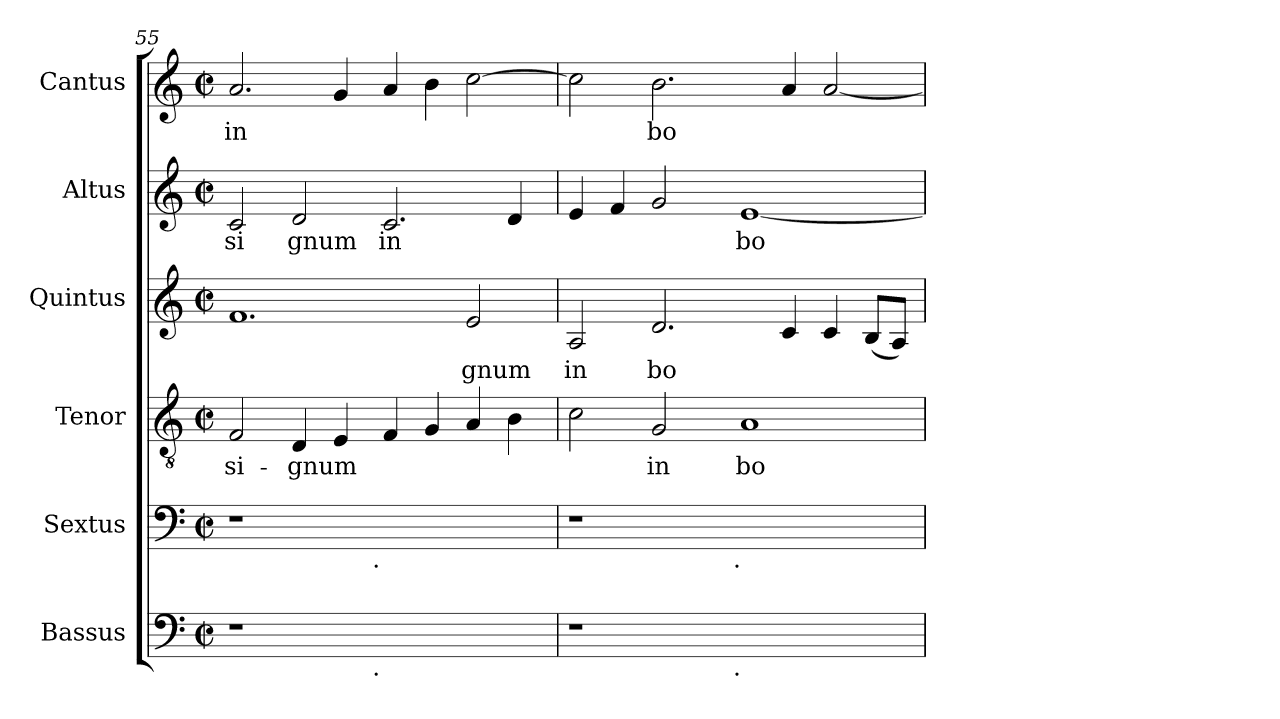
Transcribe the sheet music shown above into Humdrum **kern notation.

**kern	**kern	**kern	**text	**kern	**text	**kern	**text	**kern	**text
*part6	*part5	*part4	*part4	*part3	*part3	*part2	*part2	*part1	*part1
*staff6	*staff5	*staff4	*staff4	*staff3	*staff3	*staff2	*staff2	*staff1	*staff1
*I"Bassus	*I"Sextus	*I"Tenor	*	*I"Quintus	*	*I"Altus	*	*I"Cantus	*
!!LO:LB:g=z
*clefF4	*clefF4	*clefGv2	*	*clefG2	*	*clefG2	*	*clefG2	*
*k[]	*k[]	*k[]	*	*k[]	*	*k[]	*	*k[]	*
*C:	*C:	*C:	*	*C:	*	*C:	*	*C:	*
*M2/2	*M2/2	*M2/2	*	*M2/2	*	*M2/2	*	*M2/2	*
*met(c|)	*met(c|)	*met(c|)	*	*met(c|)	*	*met(c|)	*	*met(c|)	*
=55	=55	=55	=55	=55	=55	=55	=55	=55	=55
!	!	!	!LO:LY:b:cj	!	!LO:LY:b:cj	!	!LO:LY:b:cj	!	!LO:LY:b:cj
*^	*^	*	*	*	*	*	*	*	*
1r	2ryy	1r	2ryy	2F/	si-	1.f	--	2c/	si	2.a/	in
!	!	!	!	!	!LO:LY:b:cj	!	!	!	!LO:LY:b:cj	!	!
.	4...ryy	.	4...ryy	4D/	-gnum	.	.	2d/	gnum	.	.
!	!	!	!	!	!LO:LY:b:cj	!	!	!	!	!	!LO:LY:b:cj
.	.	.	.	4E/	.	.	.	.	.	4g/	.
!	!	!	!LO:TX:b:t=.	!	!	!	!	!	!	!	!
!	!LO:TX:b:t=.	!	!	!	!	!	!	!	!	!	!
.	1ryy	.	1ryy	.	.	.	.	.	.	.	.
!	!	!	!	!	!LO:LY:b:cj	!	!	!	!LO:LY:b:cj	!	!LO:LY:b:cj
1ryy	.	1ryy	.	4F/	.	.	.	2.c/	in	4a/	.
!	!	!	!	!	!LO:LY:b:cj	!	!	!	!	!	!LO:LY:b:cj
.	.	.	.	4G/	.	.	.	.	.	4b\	.
!	!	!	!	!	!LO:LY:b:cj	!	!LO:LY:b:cj	!	!	!	!LO:LY:b:cj
.	.	.	.	4A/	.	2e/	-gnum	.	.	[>2cc\	.
!	!	!	!	!	!LO:LY:b:cj	!	!	!	!LO:LY:b:cj	!	!
.	.	.	.	4B\	.	.	.	4d/	.	.	.
.	32ryy	.	32ryy	.	.	.	.	.	.	.	.
=56	=56	=56	=56	=56	=56	=56	=56	=56	=56	=56	=56
!	!	!	!	!	!LO:LY:b:cj	!	!LO:LY:b:cj	!	!LO:LY:b:cj	!	!LO:LY:b:cj
1r	2ryy	1r	2ryy	2c\	.	2A/	in	4e/	.	2cc\]	.
!	!	!	!	!	!	!	!	!	!LO:LY:b:cj	!	!
.	.	.	.	.	.	.	.	4f/	.	.	.
!	!	!	!	!	!LO:LY:b:cj	!	!LO:LY:b:cj	!	!LO:LY:b:cj	!	!LO:LY:b:cj
.	4ryy	.	4ryy	2G/	in	2.d/	bo-	2g/	.	2.b\	bo
.	8...ryy	.	8...ryy	.	.	.	.	.	.	.	.
!	!	!	!LO:TX:b:t=.	!	!	!	!	!	!	!	!
!	!LO:TX:b:t=.	!	!	!	!	!	!	!	!	!	!
.	1ryy	.	1ryy	.	.	.	.	.	.	.	.
!	!	!	!	!	!LO:LY:b:cj	!	!	!	!LO:LY:b:cj	!	!
1ryy	.	1ryy	.	1A	bo-	.	.	[<1e	bo	.	.
!	!	!	!	!	!	!	!LO:LY:b:cj	!	!	!	!LO:LY:b:cj
.	.	.	.	.	.	4c/	--	.	.	4a/	.
!	!	!	!	!	!	!	!LO:LY:b:cj	!	!	!	!LO:LY:b:cj
.	.	.	.	.	.	4c/	--	.	.	[<2a/	.
!	!	!	!	!	!	!	!LO:LY:b:cj	!	!	!	!
.	.	.	.	.	.	(>8B/L	--	.	.	.	.
!	!	!	!	!	!	!	!LO:LY:b:cj	!	!	!	!
.	.	.	.	.	.	8A/J)	--	.	.	.	.
.	64ryy	.	64ryy	.	.	.	.	.	.	.	.
*v	*v	*	*	*	*	*	*	*	*	*	*
*	*v	*v	*	*	*	*	*	*	*	*
=	=	=	=	=	=	=	=	=	=
*-	*-	*-	*-	*-	*-	*-	*-	*-	*-
